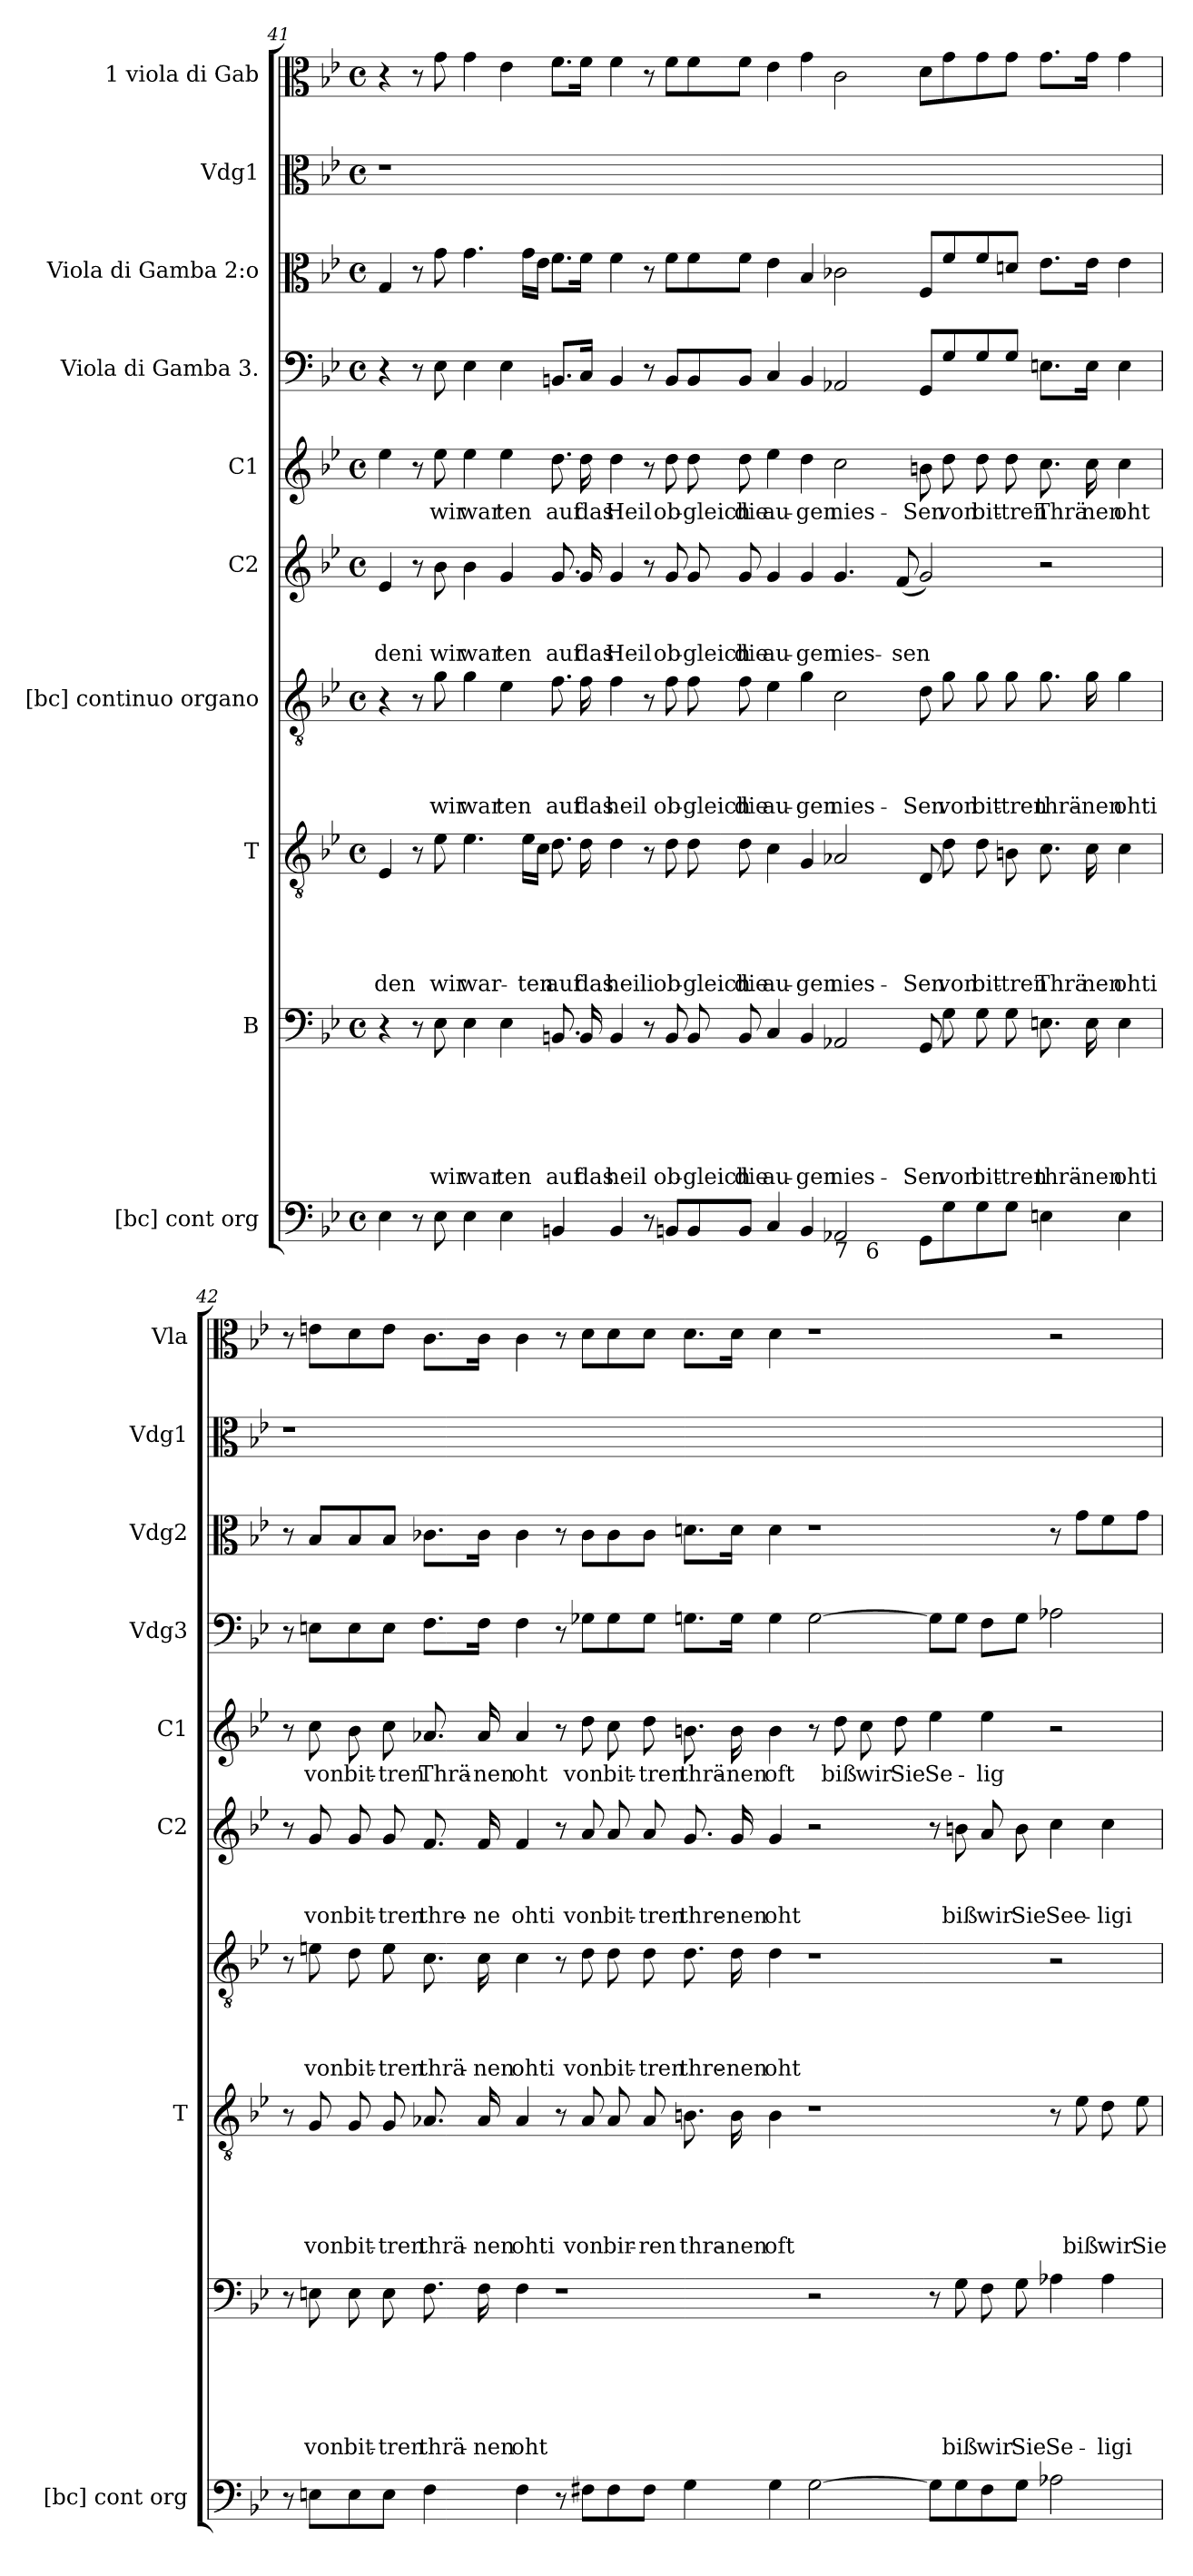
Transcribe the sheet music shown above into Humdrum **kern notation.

**kern	**kern	**text	**text	**text	**text	**text	**text	**kern	**text	**text	**text	**text	**text	**kern	**text	**text	**text	**text	**kern	**text	**text	**text	**kern	**text	**kern	**kern	**kern	**kern
*part10	*part9	*part9	*part9	*part9	*part9	*part9	*part9	*part8	*part8	*part8	*part8	*part8	*part8	*part7	*part7	*part7	*part7	*part7	*part6	*part6	*part6	*part6	*part5	*part5	*part4	*part3	*part2	*part1
*staff10	*staff9	*staff9	*staff9	*staff9	*staff9	*staff9	*staff9	*staff8	*staff8	*staff8	*staff8	*staff8	*staff8	*staff7	*staff7	*staff7	*staff7	*staff7	*staff6	*staff6	*staff6	*staff6	*staff5	*staff5	*staff4	*staff3	*staff2	*staff1
*I"[bc] cont org	*I"B	*	*	*	*	*	*	*I"T	*	*	*	*	*	*I"[bc] continuo organo	*	*	*	*	*I"C2	*	*	*	*I"C1	*	*I"Viola di Gamba 3.	*I"Viola di Gamba 2:o	*I"Vdg1	*I"1 viola di Gab
*I'[bc] cont org	*	*	*	*	*	*	*	*I'T	*	*	*	*	*	*	*	*	*	*	*I'C2	*	*	*	*I'C1	*	*I'Vdg3	*I'Vdg2	*I'Vdg1	*I'Vla
!!LO:PB:g=z
*clefF4	*clefF4	*	*	*	*	*	*	*clefGv2	*	*	*	*	*	*clefGv2	*	*	*	*	*clefG2	*	*	*	*clefG2	*	*clefF4	*clefC3	*clefC3	*clefC3
*k[b-e-]	*k[b-e-]	*	*	*	*	*	*	*k[b-e-]	*	*	*	*	*	*k[b-e-]	*	*	*	*	*k[b-e-]	*	*	*	*k[b-e-]	*	*k[b-e-]	*k[b-e-]	*k[b-e-]	*k[b-e-]
*B-:	*B-:	*	*	*	*	*	*	*B-:	*	*	*	*	*	*B-:	*	*	*	*	*B-:	*	*	*	*B-:	*	*B-:	*B-:	*B-:	*B-:
*M4/4	*M4/4	*	*	*	*	*	*	*M4/4	*	*	*	*	*	*M4/4	*	*	*	*	*M4/4	*	*	*	*M4/4	*	*M4/4	*M4/4	*M4/4	*M4/4
*met(c)	*met(c)	*	*	*	*	*	*	*met(c)	*	*	*	*	*	*met(c)	*	*	*	*	*met(c)	*	*	*	*met(c)	*	*met(c)	*met(c)	*met(c)	*met(c)
=41	=41	=41	=41	=41	=41	=41	=41	=41	=41	=41	=41	=41	=41	=41	=41	=41	=41	=41	=41	=41	=41	=41	=41	=41	=41	=41	=41	=41
!	!	!	!	!	!	!	!	!	!	!	!	!	!LO:LY:b	!	!	!	!	!	!	!	!	!LO:LY:b	!	!	!	!	!	!
*^	*	*	*	*	*	*	*	*	*	*	*	*	*	*	*	*	*	*	*	*	*	*	*	*	*	*	*	*
4E-\	1ryy	4r	.	.	.	.	.	.	4E-/	.	.	.	.	-den	4r	.	.	.	.	4e-/	.	.	-deni	4ee-\	.	4r	4G/	1r	4r
8r	.	8r	.	.	.	.	.	.	8r	.	.	.	.	.	8r	.	.	.	.	8r	.	.	.	8r	.	8r	8r	.	8r
!	!	!	!	!	!	!	!	!LO:LY:b	!	!	!	!	!	!LO:LY:b	!	!	!	!	!LO:LY:b	!	!	!	!LO:LY:b	!	!LO:LY:b	!	!	!	!
8E-\	.	8E-\	.	.	.	.	.	wir	8e-\	.	.	.	.	wir	8g\	.	.	.	wir	8b-\	.	.	wir	8ee-\	wir	8E-\	8g\	.	8g\
!	!	!	!	!	!	!	!	!LO:LY:b	!	!	!	!	!	!LO:LY:b	!	!	!	!	!LO:LY:b	!	!	!	!LO:LY:b	!	!LO:LY:b	!	!	!	!
4E-\	.	4E-\	.	.	.	.	.	war-	4.e-\	.	.	.	.	war-	4g\	.	.	.	war-	4b-\	.	.	war-	4ee-\	war-	4E-\	4.g\	.	4g\
!	!	!	!	!	!	!	!	!LO:LY:b:rj	!	!	!	!	!	!	!	!	!	!	!LO:LY:b:rj	!	!	!	!LO:LY:b:rj	!	!LO:LY:b:rj	!	!	!	!
4E-\	.	4E-\	.	.	.	.	.	-ten	.	.	.	.	.	.	4e-\	.	.	.	-ten	4g/	.	.	-ten	4ee-\	-ten	4E-\	.	.	4e-\
!	!	!	!	!	!	!	!	!	!	!	!	!	!	!LO:LY:b	!	!	!	!	!	!	!	!	!	!	!	!	!	!	!
.	.	.	.	.	.	.	.	.	16e-\LL	.	.	.	.	-ten	.	.	.	.	.	.	.	.	.	.	.	.	16g\LL	.	.
.	.	.	.	.	.	.	.	.	16c\JJ	.	.	.	.	.	.	.	.	.	.	.	.	.	.	.	.	.	16e-\JJ	.	.
!	!	!	!	!	!	!	!	!LO:LY:b	!	!	!	!	!	!LO:LY:b	!	!	!	!	!LO:LY:b	!	!	!	!LO:LY:b	!	!LO:LY:b	!	!	!	!
4BBn</	1ryy	8.BBn/	.	.	.	.	.	auf	8.d\	.	.	.	.	auf	8.f\	.	.	.	auf	8.g/	.	.	auf	8.dd\	auf	8.BBn/L	8.f\L	0.ryy	8.f\L
!	!	!	!	!	!	!	!	!LO:LY:b	!	!	!	!	!	!LO:LY:b	!	!	!	!	!LO:LY:b	!	!	!	!LO:LY:b	!	!LO:LY:b	!	!	!	!
.	.	16BB/	.	.	.	.	.	das	16d\	.	.	.	.	das	16f\	.	.	.	das	16g/	.	.	das	16dd\	das	16C/Jk	16f\Jk	.	16f\Jk
!	!	!	!	!	!	!	!	!LO:LY:b	!	!	!	!	!	!LO:LY:b	!	!	!	!	!LO:LY:b	!	!	!	!LO:LY:b	!	!LO:LY:b	!	!	!	!
4BB/	.	4BB/	.	.	.	.	.	heil	4d\	.	.	.	.	heili	4f\	.	.	.	heil	4g/	.	.	Heil	4dd\	Heil	4BB/	4f\	.	4f\
8r	.	8r	.	.	.	.	.	.	8r	.	.	.	.	.	8r	.	.	.	.	8r	.	.	.	8r	.	8r	8r	.	8r
!	!	!	!	!	!	!	!	!LO:LY:b	!	!	!	!	!	!LO:LY:b	!	!	!	!	!LO:LY:b	!	!	!	!LO:LY:b	!	!LO:LY:b	!	!	!	!
8BBn/L	.	8BB/	.	.	.	.	.	ob-	8d\	.	.	.	.	ob-	8f\	.	.	.	ob-	8g/	.	.	ob-	8dd\	ob-	8BB/L	8f\L	.	8f\L
!	!	!	!	!	!	!	!	!LO:LY:b	!	!	!	!	!	!LO:LY:b	!	!	!	!	!LO:LY:b	!	!	!	!LO:LY:b	!	!LO:LY:b	!	!	!	!
8BB/	.	8BB/	.	.	.	.	.	-gleich	8d\	.	.	.	.	-gleich	8f\	.	.	.	-gleich	8g/	.	.	-gleich	8dd\	-gleich	8BB/	8f\	.	8f\
!	!	!	!	!	!	!	!	!LO:LY:b	!	!	!	!	!	!LO:LY:b	!	!	!	!	!LO:LY:b	!	!	!	!LO:LY:b	!	!LO:LY:b	!	!	!	!
8BB/J	.	8BB/	.	.	.	.	.	die	8d\	.	.	.	.	die	8f\	.	.	.	die	8g/	.	.	die	8dd\	die	8BB/J	8f\J	.	8f\J
!	!	!	!	!	!	!	!	!LO:LY:b	!	!	!	!	!	!LO:LY:b	!	!	!	!	!LO:LY:b	!	!	!	!LO:LY:b	!	!LO:LY:b	!	!	!	!
4C/	2ryy	4C/	.	.	.	.	.	au-	4c\	.	.	.	.	au-	4e-\	.	.	.	au-	4g/	.	.	au-	4ee-\	au-	4C/	4e-\	.	4e-\
!	!	!	!	!	!	!	!	!LO:LY:b	!	!	!	!	!	!LO:LY:b	!	!	!	!	!LO:LY:b	!	!	!	!LO:LY:b	!	!LO:LY:b	!	!	!	!
4BB</	.	4BB/	.	.	.	.	.	-gen	4G/	.	.	.	.	-gen	4g\	.	.	.	-gen	4g/	.	.	-gen	4dd\	-gen	4BB/	4B-/	.	4g\
!LO:TX:b:t=7	!	!	!	!	!	!	!	!	!	!	!	!	!	!	!	!	!	!	!	!	!	!	!	!	!	!	!	!	!
!	!	!	!	!	!	!	!	!LO:LY:b	!	!	!	!	!	!LO:LY:b	!	!	!	!	!LO:LY:b	!	!	!	!LO:LY:b	!	!LO:LY:b	!	!	!	!
2AA-X/	8ryy	2AA-X/	.	.	.	.	.	nies-	2A-X/	.	.	.	.	nies-	2c\	.	.	.	nies-	4.g/	.	.	nies-	2cc\	nies-	2AA-X/	2c-X\	.	2c\
.	32ryy	.	.	.	.	.	.	.	.	.	.	.	.	.	.	.	.	.	.	.	.	.	.	.	.	.	.	.	.
!	!LO:TX:b:t=6	!	!	!	!	!	!	!	!	!	!	!	!	!	!	!	!	!	!	!	!	!	!	!	!	!	!	!	!
.	1ryy	.	.	.	.	.	.	.	.	.	.	.	.	.	.	.	.	.	.	.	.	.	.	.	.	.	.	.	.
!	!	!	!	!	!	!	!	!	!	!	!	!	!	!	!	!	!	!	!	!	!	!	!LO:LY:b	!	!	!	!	!	!
.	.	.	.	.	.	.	.	.	.	.	.	.	.	.	.	.	.	.	.	(<8f/	.	.	-sen	.	.	.	.	.	.
!	!	!	!	!	!	!	!	!LO:LY:b	!	!	!	!	!	!LO:LY:b	!	!	!	!	!LO:LY:b	!	!	!	!	!	!LO:LY:b	!	!	!	!
8GG\L	.	8GG/	.	.	.	.	.	-Sen	8D/	.	.	.	.	-Sen	8d\	.	.	.	-Sen	2g/)	.	.	.	8bn\	-Sen	8GG/L	8F/L	.	8d\L
!	!	!	!	!	!	!	!	!LO:LY:b	!	!	!	!	!	!LO:LY:b	!	!	!	!	!LO:LY:b	!	!	!	!	!	!LO:LY:b	!	!	!	!
8G\	.	8G\	.	.	.	.	.	von	8d\	.	.	.	.	von	8g\	.	.	.	von	.	.	.	.	8dd\	von	8G/	8f/	.	8g\
!	!	!	!	!	!	!	!	!LO:LY:b	!	!	!	!	!	!LO:LY:b	!	!	!	!	!LO:LY:b	!	!	!	!	!	!LO:LY:b	!	!	!	!
8G\	.	8G\	.	.	.	.	.	bit-	8d\	.	.	.	.	bit-	8g\	.	.	.	bit-	.	.	.	.	8dd\	bit-	8G/	8f/	.	8g\
!	!	!	!	!	!	!	!	!LO:LY:b	!	!	!	!	!	!LO:LY:b	!	!	!	!	!LO:LY:b	!	!	!	!	!	!LO:LY:b	!	!	!	!
8G\J	.	8G\	.	.	.	.	.	-tren	8Bn\	.	.	.	.	-tren	8g\	.	.	.	-tren	.	.	.	.	8dd\	-tren	8G/J	8dn/J	.	8g\J
!	!	!	!	!	!	!	!	!LO:LY:b	!	!	!	!	!	!LO:LY:b	!	!	!	!	!LO:LY:b	!	!	!	!	!	!LO:LY:b	!	!	!	!
4En>\	.	8.En\	.	.	.	.	.	thrä-	8.c\	.	.	.	.	Thrä-	8.g\	.	.	.	thrä-	2r	.	.	.	8.cc\	Thrä-	8.En\L	8.e-\L	.	8.g\L
.	4ryy	.	.	.	.	.	.	.	.	.	.	.	.	.	.	.	.	.	.	.	.	.	.	.	.	.	.	.	.
!	!	!	!	!	!	!	!	!LO:LY:b:rj	!	!	!	!	!	!LO:LY:b:rj	!	!	!	!	!LO:LY:b	!	!	!	!	!	!LO:LY:b:rj	!	!	!	!
.	.	16E\	.	.	.	.	.	-nen	16c\	.	.	.	.	-nen	16g\	.	.	.	-nen	.	.	.	.	16cc\	-nen	16E\Jk	16e-\Jk	.	16g\Jk
!	!	!	!	!	!	!	!	!LO:LY:b	!	!	!	!	!	!LO:LY:b	!	!	!	!	!LO:LY:b	!	!	!	!	!	!LO:LY:b	!	!	!	!
4E\	.	4E\	.	.	.	.	.	ohti	4c\	.	.	.	.	ohti	4g\	.	.	.	ohti	.	.	.	.	4cc\	oht	4E\	4e-\	.	4g\
.	16.ryy	.	.	.	.	.	.	.	.	.	.	.	.	.	.	.	.	.	.	.	.	.	.	.	.	.	.	.	.
*v	*v	*	*	*	*	*	*	*	*	*	*	*	*	*	*	*	*	*	*	*	*	*	*	*	*	*	*	*	*
!!LO:LB:g=z
=42	=42	=42	=42	=42	=42	=42	=42	=42	=42	=42	=42	=42	=42	=42	=42	=42	=42	=42	=42	=42	=42	=42	=42	=42	=42	=42	=42	=42
8r	8r	.	.	.	.	.	.	8r	.	.	.	.	.	8r	.	.	.	.	8r	.	.	.	8r	.	8r	8r	1r	8r
!	!	!	!	!	!	!	!LO:LY:b	!	!	!	!	!	!LO:LY:b	!	!	!	!	!LO:LY:b	!	!	!	!LO:LY:b	!	!LO:LY:b	!	!	!	!
8En>\L	8En\	.	.	.	.	.	von	8G/	.	.	.	.	von	8en\	.	.	.	von	8g/	.	.	von	8cc\	von	8En\L	8B-/L	.	8en\L
!	!	!	!	!	!	!	!LO:LY:b	!	!	!	!	!	!LO:LY:b	!	!	!	!	!LO:LY:b	!	!	!	!LO:LY:b	!	!LO:LY:b	!	!	!	!
8E\	8E\	.	.	.	.	.	bit-	8G/	.	.	.	.	bit-	8d\	.	.	.	bit-	8g/	.	.	bit-	8b-\	bit-	8E\	8B-/	.	8d\
!	!	!	!	!	!	!	!LO:LY:b	!	!	!	!	!	!LO:LY:b	!	!	!	!	!LO:LY:b	!	!	!	!LO:LY:b	!	!LO:LY:b	!	!	!	!
8E\J	8E\	.	.	.	.	.	-tren	8G/	.	.	.	.	-tren	8e\	.	.	.	-tren	8g/	.	.	-tren	8cc\	-tren	8E\J	8B-/J	.	8e\J
!	!	!	!	!	!	!	!LO:LY:b	!	!	!	!	!	!LO:LY:b	!	!	!	!	!LO:LY:b	!	!	!	!LO:LY:b	!	!LO:LY:b	!	!	!	!
4F\	8.F\	.	.	.	.	.	thrä-	8.A-X/	.	.	.	.	thrä-	8.c\	.	.	.	thrä-	8.f/	.	.	thre-	8.a-X/	Thrä-	8.F\L	8.c-X\L	.	8.c\L
!	!	!	!	!	!	!	!LO:LY:b:rj	!	!	!	!	!	!LO:LY:b:rj	!	!	!	!	!LO:LY:b:rj	!	!	!	!LO:LY:b	!	!LO:LY:b:rj	!	!	!	!
.	16F\	.	.	.	.	.	-nen	16A-/	.	.	.	.	-nen	16c\	.	.	.	-nen	16f/	.	.	-ne	16a-/	-nen	16F\Jk	16c-\Jk	.	16c\Jk
!	!	!	!	!	!	!	!LO:LY:b	!	!	!	!	!	!LO:LY:b	!	!	!	!	!LO:LY:b	!	!	!	!LO:LY:b	!	!LO:LY:b	!	!	!	!
4F\	4F\	.	.	.	.	.	oht	4A-/	.	.	.	.	ohti	4c\	.	.	.	ohti	4f/	.	.	ohti	4a-/	oht	4F\	4c-\	.	4c>\
8r	1r	.	.	.	.	.	.	8r	.	.	.	.	.	8r	.	.	.	.	8r	.	.	.	8r	.	8r	8r	0ryy	8r
!	!	!	!	!	!	!	!	!	!	!	!	!	!LO:LY:b	!	!	!	!	!LO:LY:b	!	!	!	!LO:LY:b	!	!LO:LY:b	!	!	!	!
8F#X\L	.	.	.	.	.	.	.	8A-/	.	.	.	.	von	8d\	.	.	.	von	8a/	.	.	von	8dd\	von	8G-X\L	8c-\L	.	8d\L
!	!	!	!	!	!	!	!	!	!	!	!	!	!LO:LY:b	!	!	!	!	!LO:LY:b	!	!	!	!LO:LY:b	!	!LO:LY:b	!	!	!	!
8F#\	.	.	.	.	.	.	.	8A-/	.	.	.	.	bir-	8d\	.	.	.	bit-	8a/	.	.	bit-	8cc\	bit-	8G-\	8c-\	.	8d\
!	!	!	!	!	!	!	!	!	!	!	!	!	!LO:LY:b:rj	!	!	!	!	!LO:LY:b	!	!	!	!LO:LY:b	!	!LO:LY:b	!	!	!	!
8F#\J	.	.	.	.	.	.	.	8A-/	.	.	.	.	-ren	8d\	.	.	.	-tren	8a/	.	.	-tren	8dd\	-tren	8G-\J	8c-\J	.	8d\J
!	!	!	!	!	!	!	!	!	!	!	!	!	!LO:LY:b	!	!	!	!	!LO:LY:b	!	!	!	!LO:LY:b	!	!LO:LY:b	!	!	!	!
4G\	.	.	.	.	.	.	.	8.Bn\	.	.	.	.	thra-	8.d\	.	.	.	thre-	8.g/	.	.	thre-	8.bn\	thrä-	8.Gn\L	8.dn\L	.	8.d\L
!	!	!	!	!	!	!	!	!	!	!	!	!	!LO:LY:b:rj	!	!	!	!	!LO:LY:b:rj	!	!	!	!LO:LY:b:rj	!	!LO:LY:b:rj	!	!	!	!
.	.	.	.	.	.	.	.	16B\	.	.	.	.	-nen	16d\	.	.	.	-nen	16g/	.	.	-nen	16b\	-nen	16G\Jk	16d\Jk	.	16d\Jk
!	!	!	!	!	!	!	!	!	!	!	!	!	!LO:LY:b	!	!	!	!	!LO:LY:b	!	!	!	!LO:LY:b	!	!LO:LY:b	!	!	!	!
4G\	.	.	.	.	.	.	.	4B\	.	.	.	.	oft	4d\	.	.	.	oht	4g/	.	.	oht	4b\	oft	4G\	4d\	.	4d\
[>2G\	2r	.	.	.	.	.	.	1r	.	.	.	.	.	1r	.	.	.	.	2r	.	.	.	8r	.	[>2G\	1r	.	1r
!	!	!	!	!	!	!	!	!	!	!	!	!	!	!	!	!	!	!	!	!	!	!	!	!LO:LY:b	!	!	!	!
.	.	.	.	.	.	.	.	.	.	.	.	.	.	.	.	.	.	.	.	.	.	.	8dd\	biß	.	.	.	.
!	!	!	!	!	!	!	!	!	!	!	!	!	!	!	!	!	!	!	!	!	!	!	!	!LO:LY:b	!	!	!	!
.	.	.	.	.	.	.	.	.	.	.	.	.	.	.	.	.	.	.	.	.	.	.	8cc\	wir	.	.	.	.
!	!	!	!	!	!	!	!	!	!	!	!	!	!	!	!	!	!	!	!	!	!	!	!	!LO:LY:b	!	!	!	!
.	.	.	.	.	.	.	.	.	.	.	.	.	.	.	.	.	.	.	.	.	.	.	8dd\	Sie	.	.	.	.
!	!	!	!	!	!	!	!	!	!	!	!	!	!	!	!	!	!	!	!	!	!	!	!	!LO:LY:b	!	!	!	!
8G\L]	8r	.	.	.	.	.	.	.	.	.	.	.	.	.	.	.	.	.	8r	.	.	.	4ee-\	Se-	8G\L]	.	.	.
!	!	!	!	!	!	!	!LO:LY:b	!	!	!	!	!	!	!	!	!	!	!	!	!	!	!LO:LY:b	!	!	!	!	!	!
8G\	8G\	.	.	.	.	.	biß	.	.	.	.	.	.	.	.	.	.	.	8bn\	.	.	biß	.	.	8G\J	.	.	.
!	!	!	!	!	!	!	!LO:LY:b	!	!	!	!	!	!	!	!	!	!	!	!	!	!	!LO:LY:b	!	!LO:LY:b	!	!	!	!
8F#\	8F\	.	.	.	.	.	wir	.	.	.	.	.	.	.	.	.	.	.	8a/	.	.	wir	4ee-\	-lig	8F\L	.	.	.
!	!	!	!	!	!	!	!LO:LY:b	!	!	!	!	!	!	!	!	!	!	!	!	!	!	!LO:LY:b	!	!	!	!	!	!
8G\J	8G\	.	.	.	.	.	Sie	.	.	.	.	.	.	.	.	.	.	.	8b\	.	.	Sie	.	.	8G\J	.	.	.
!	!	!	!	!	!	!	!LO:LY:b	!	!	!	!	!	!	!	!	!	!	!	!	!	!	!LO:LY:b	!	!	!	!	!	!
2A-X\	4A-X\	.	.	.	.	.	Se-	8r	.	.	.	.	.	2r	.	.	.	.	4cc\	.	.	See-	2r	.	2A-X\	8r	2ryy	2r
!	!	!	!	!	!	!	!	!	!	!	!	!	!LO:LY:b	!	!	!	!	!	!	!	!	!	!	!	!	!	!	!
.	.	.	.	.	.	.	.	8e-\	.	.	.	.	biß	.	.	.	.	.	.	.	.	.	.	.	.	8g\L	.	.
!	!	!	!	!	!	!	!LO:LY:b	!	!	!	!	!	!LO:LY:b	!	!	!	!	!	!	!	!	!LO:LY:b	!	!	!	!	!	!
.	4A-\	.	.	.	.	.	-ligi	8d\	.	.	.	.	wir	.	.	.	.	.	4cc\	.	.	-ligi	.	.	.	8f\	.	.
!	!	!	!	!	!	!	!	!	!	!	!	!	!LO:LY:b	!	!	!	!	!	!	!	!	!	!	!	!	!	!	!
.	.	.	.	.	.	.	.	8e-\	.	.	.	.	Sie	.	.	.	.	.	.	.	.	.	.	.	.	8g\J	.	.
=	=	=	=	=	=	=	=	=	=	=	=	=	=	=	=	=	=	=	=	=	=	=	=	=	=	=	=	=
*-	*-	*-	*-	*-	*-	*-	*-	*-	*-	*-	*-	*-	*-	*-	*-	*-	*-	*-	*-	*-	*-	*-	*-	*-	*-	*-	*-	*-
